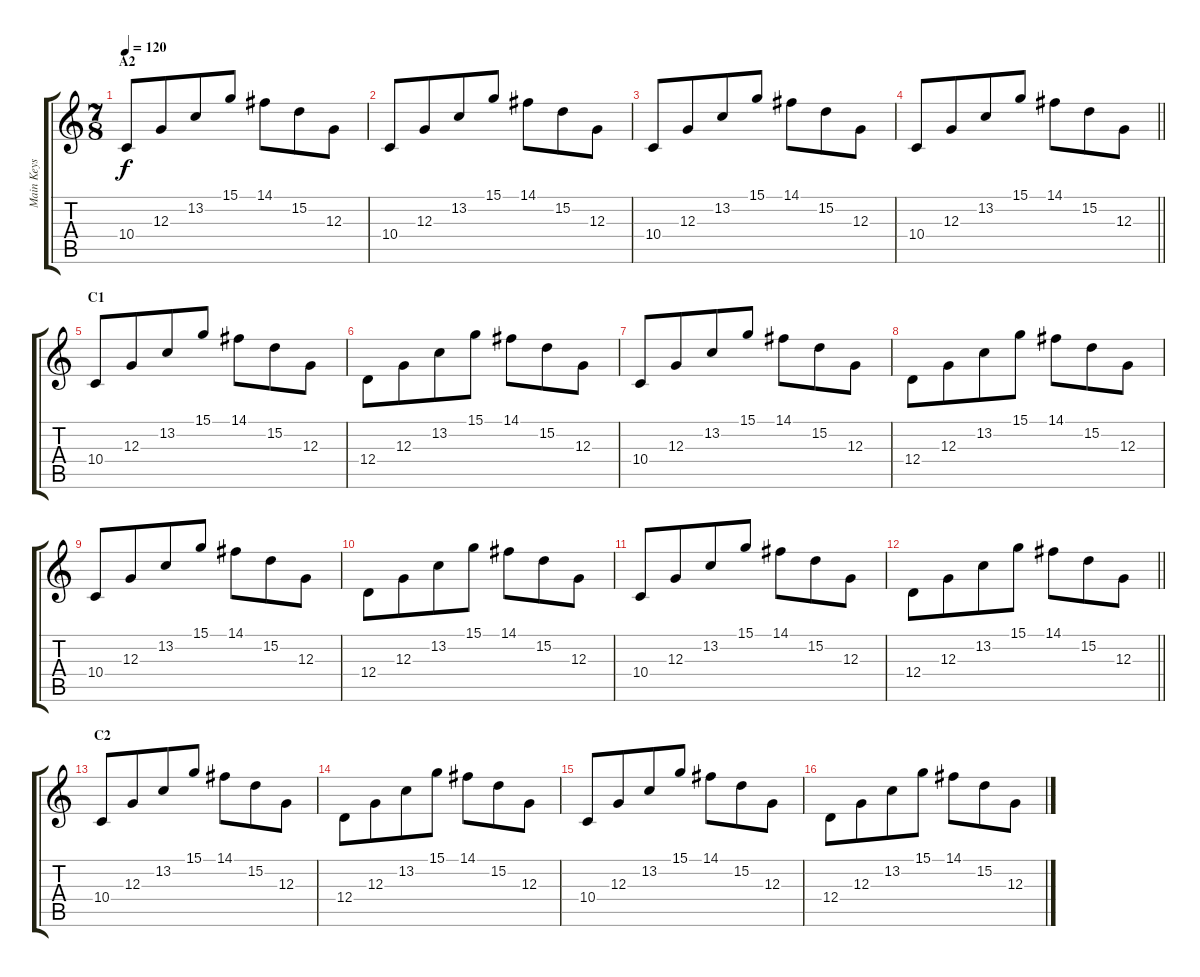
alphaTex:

\track ("Main Keys R" "Main Keys ") {instrument electricpiano2}
\staff {score tabs}
\tuning (E4 B3 G3 D3 A2 E2) {hide}
\ts (7 8)
\section ("" "A2")
\tempo 120
\clef g2
\ks c
10.4.8{dy f} 12.3.8 13.2.8 15.1.8 14.1.8 15.2.8 12.3.8 |
10.4.8 12.3.8 13.2.8 15.1.8 14.1.8 15.2.8 12.3.8 |
10.4.8 12.3.8 13.2.8 15.1.8 14.1.8 15.2.8 12.3.8 |
\barLineRight lightlight
10.4.8 12.3.8 13.2.8 15.1.8 14.1.8 15.2.8 12.3.8 |
\section ("" "C1")
10.4.8 12.3.8 13.2.8 15.1.8 14.1.8 15.2.8 12.3.8 |
12.4.8 12.3.8 13.2.8 15.1.8 14.1.8 15.2.8 12.3.8 |
10.4.8 12.3.8 13.2.8 15.1.8 14.1.8 15.2.8 12.3.8 |
12.4.8 12.3.8 13.2.8 15.1.8 14.1.8 15.2.8 12.3.8 |
10.4.8 12.3.8 13.2.8 15.1.8 14.1.8 15.2.8 12.3.8 |
12.4.8 12.3.8 13.2.8 15.1.8 14.1.8 15.2.8 12.3.8 |
10.4.8 12.3.8 13.2.8 15.1.8 14.1.8 15.2.8 12.3.8 |
\barLineRight lightlight
12.4.8 12.3.8 13.2.8 15.1.8 14.1.8 15.2.8 12.3.8 |
\section ("" "C2")
10.4.8 12.3.8 13.2.8 15.1.8 14.1.8 15.2.8 12.3.8 |
12.4.8 12.3.8 13.2.8 15.1.8 14.1.8 15.2.8 12.3.8 |
10.4.8 12.3.8 13.2.8 15.1.8 14.1.8 15.2.8 12.3.8 |
12.4.8 12.3.8 13.2.8 15.1.8 14.1.8 15.2.8 12.3.8
